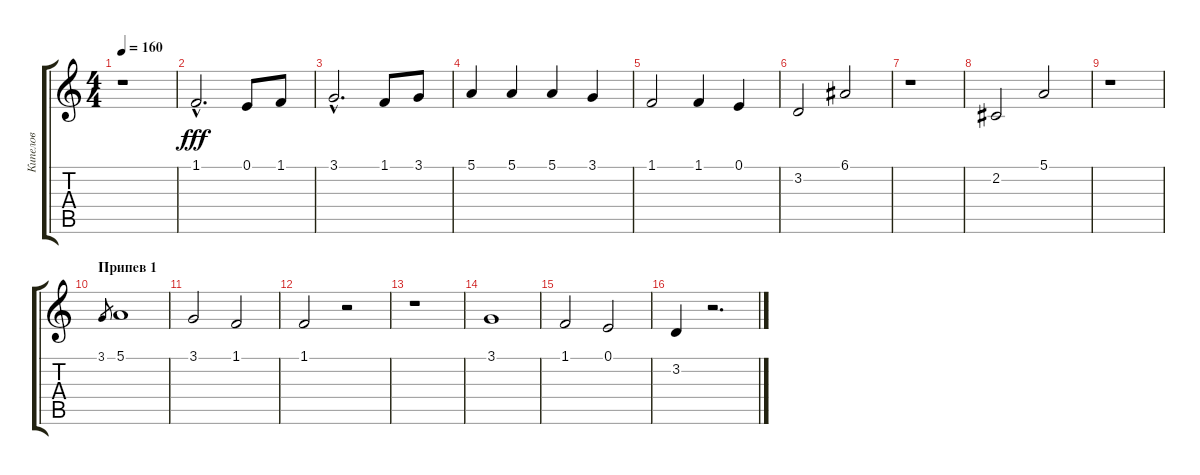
\track ("Кипелов" "Кипелов") {instrument tenorsax}
\staff {score tabs}
\tuning (E4 B3 G3 D3 A2 E2) {hide}
\ts (4 4)
\tempo 160
\clef g2
\ks c
r.1{dy f} |
1.1{hac}.2{d dy fff} 0.1.8 1.1.8 |
3.1{hac}.2{d} 1.1.8 3.1.8 |
5.1.4 5.1.4 5.1.4 3.1.4 |
1.1.2 1.1.4 0.1.4 |
3.2.2 6.1.2 |
r.1 |
2.2.2 5.1.2 |
r.1 |
\section ("" "Припев 1")
3.1.8{gr} 5.1.1 |
3.1.2 1.1.2 |
1.1.2 r.2 |
r.1 |
3.1.1 |
1.1.2 0.1.2 |
3.2.4 r.2{d}
